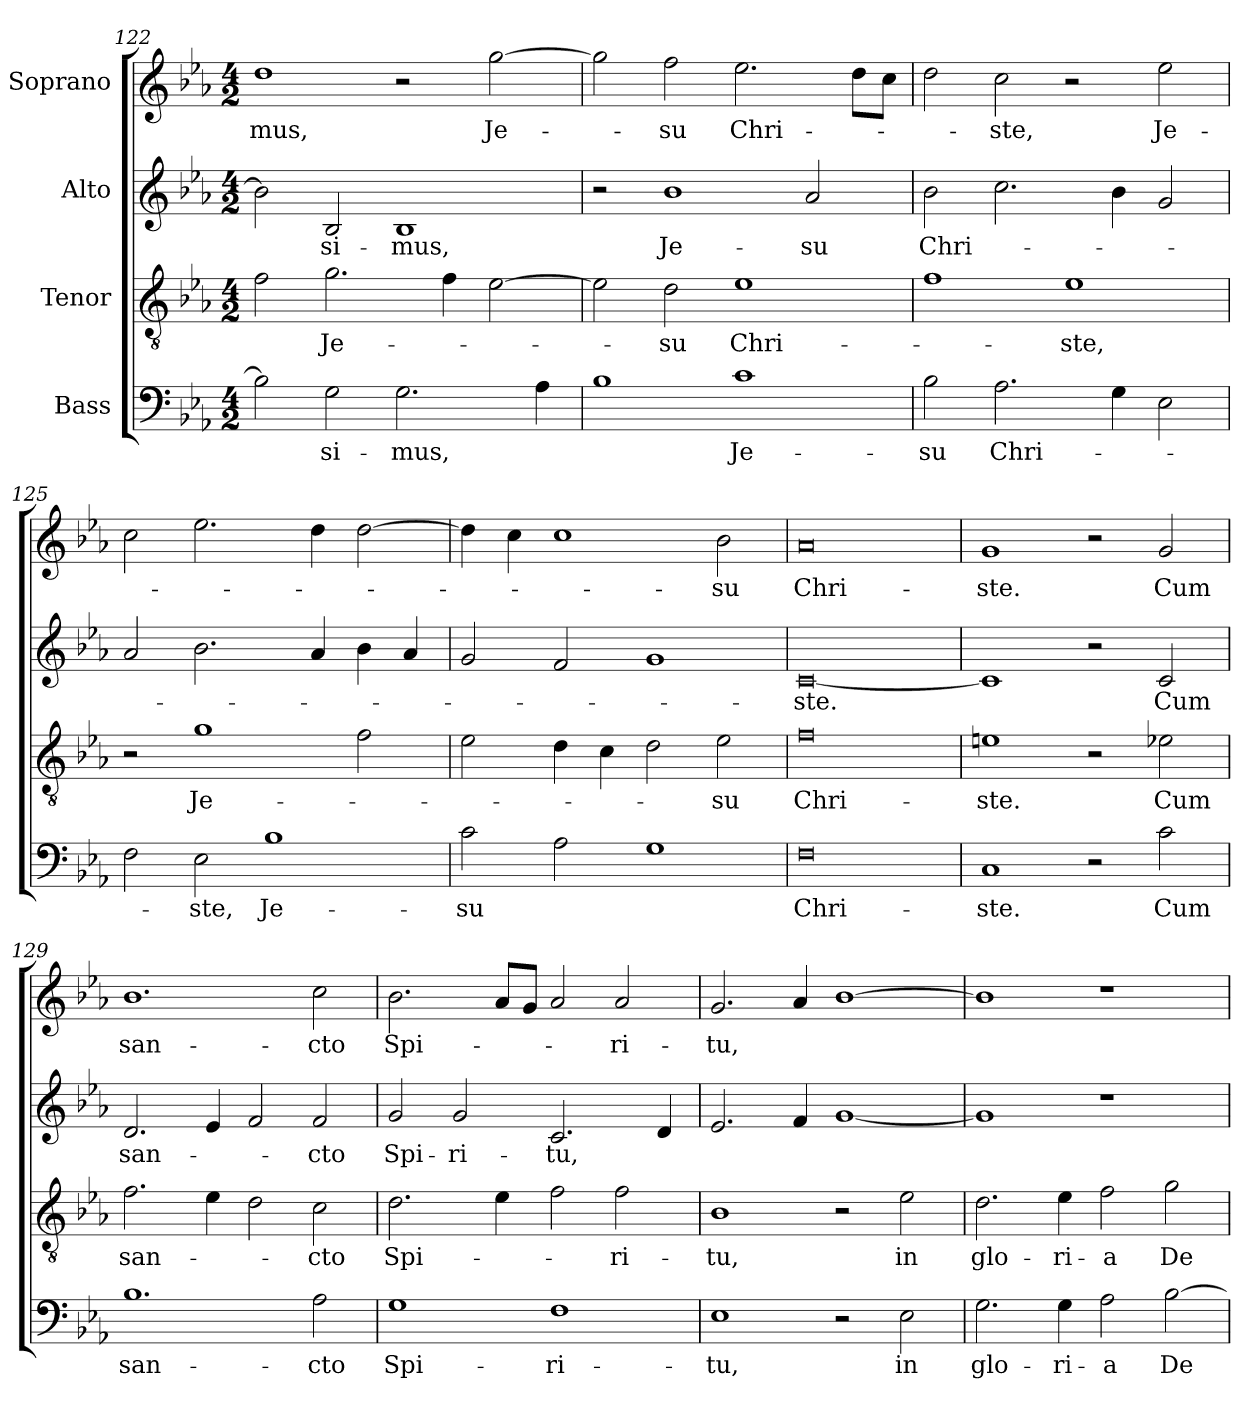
**kern	**text	**kern	**text	**kern	**text	**kern	**text
*part4	*part4	*part3	*part3	*part2	*part2	*part1	*part1
*staff4	*staff4	*staff3	*staff3	*staff2	*staff2	*staff1	*staff1
*I"Bass	*	*I"Tenor	*	*I"Alto	*	*I"Soprano	*
*clefF4	*	*clefGv2	*	*clefG2	*	*clefG2	*
*k[b-e-a-]	*	*k[b-e-a-]	*	*k[b-e-a-]	*	*k[b-e-a-]	*
*E-:	*	*E-:	*	*E-:	*	*E-:	*
*M4/2	*	*M4/2	*	*M4/2	*	*M4/2	*
=122	=122	=122	=122	=122	=122	=122	=122
2B-\]	.	2f\	.	2b-\]	.	1dd	-mus,
2G\	-si-	2.g\	Je-	2B-/	-si-	.	.
2.G\	-mus,	.	.	1B-	-mus,	2r	.
.	.	4f\	.	.	.	.	.
.	.	[2e-\	.	.	.	[2gg\	Je-
4A-\	.	.	.	.	.	.	.
=123	=123	=123	=123	=123	=123	=123	=123
1B-	.	2e-\]	.	2r	.	2gg\]	.
.	.	2d\	-su	1b-	Je-	2ff\	-su
1c	Je-	1e-	Chri-	.	.	2.ee-\	Chri-
.	.	.	.	2a-/	-su	.	.
.	.	.	.	.	.	8dd\L	.
.	.	.	.	.	.	8cc\J	.
=124	=124	=124	=124	=124	=124	=124	=124
2B-\	-su	1f	.	2b-\	Chri-	2dd\	.
2.A-\	Chri-	.	.	2.cc\	.	2cc\	-ste,
.	.	1e-	-ste,	.	.	2r	.
4G\	.	.	.	4b-\	.	.	.
2E-\	.	.	.	2g/	.	2ee-\	Je-
!!LO:LB:g=z
=125	=125	=125	=125	=125	=125	=125	=125
2F\	.	2r	.	2a-/	.	2cc\	.
2E-\	-ste,	1g	Je-	2.b-\	.	2.ee-\	.
1B-	Je-	.	.	.	.	.	.
.	.	.	.	4a-/	.	4dd\	.
.	.	2f\	.	4b-\	.	[2dd\	.
.	.	.	.	4a-/	.	.	.
=126	=126	=126	=126	=126	=126	=126	=126
2c\	-su	2e-\	.	2g/	.	4dd\]	.
.	.	.	.	.	.	4cc\	.
2A-\	.	4d\	.	2f/	.	1cc	.
.	.	4c\	.	.	.	.	.
1G	.	2d\	.	1g	.	.	.
.	.	2e-\	-su	.	.	2b-\	-su
=127	=127	=127	=127	=127	=127	=127	=127
0F	Chri-	0f	Chri-	[0c	-ste.	0a-	Chri-
=128	=128	=128	=128	=128	=128	=128	=128
1C	-ste.	1en	-ste.	1c]	.	1g	-ste.
2r	.	2r	.	2r	.	2r	.
2c\	Cum	2e-X\	Cum	2c/	Cum	2g/	Cum
=129	=129	=129	=129	=129	=129	=129	=129
1.B-	san-	2.f\	san-	2.d/	san-	1.b-	san-
.	.	4e-\	.	4e-/	.	.	.
.	.	2d\	.	2f/	.	.	.
2A-\	-cto	2c\	-cto	2f/	-cto	2cc\	-cto
=130	=130	=130	=130	=130	=130	=130	=130
1G	Spi-	2.d\	Spi-	2g/	Spi-	2.b-\	Spi-
.	.	.	.	2g/	-ri-	.	.
.	.	4e-\	.	.	.	8a-/L	.
.	.	.	.	.	.	8g/J	.
1F	-ri-	2f\	.	2.c/	-tu,	2a-/	.
.	.	2f\	-ri-	.	.	2a-/	-ri-
.	.	.	.	4d/	.	.	.
=131	=131	=131	=131	=131	=131	=131	=131
1E-	-tu,	1B-	-tu,	2.e-/	.	2.g/	-tu,
.	.	.	.	4f/	.	4a-/	.
2r	.	2r	.	[1g	.	[1b-	.
2E-\	in	2e-\	in	.	.	.	.
!!LO:LB:g=z
=132	=132	=132	=132	=132	=132	=132	=132
2.G\	glo-	2.d\	glo-	1g]	.	1b-]	.
4G\	-ri-	4e-\	-ri-	.	.	.	.
2A-\	-a	2f\	-a	1r	.	1r	.
[2B-\	De-	2g\	De-	.	.	.	.
=	=	=	=	=	=	=	=
*-	*-	*-	*-	*-	*-	*-	*-
